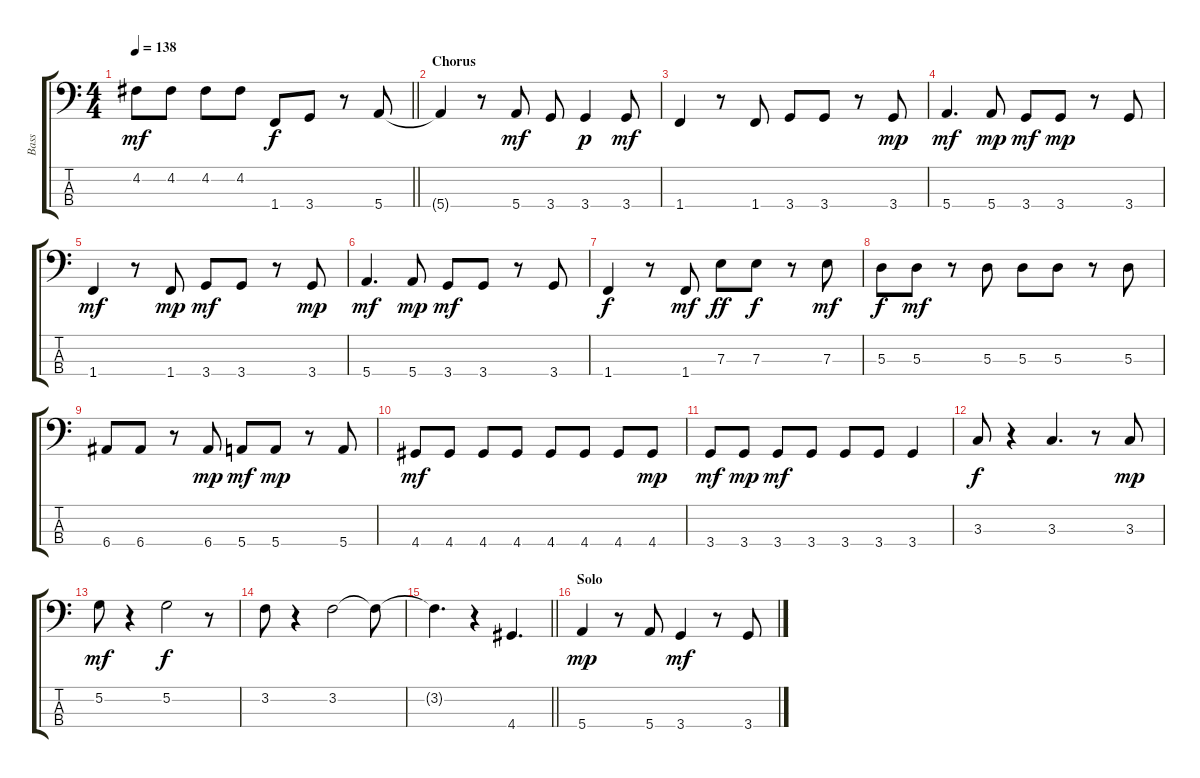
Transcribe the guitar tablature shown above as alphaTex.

\track ("Bass" "Bass") {instrument electricbassfinger}
\staff {score tabs}
\tuning (G2 D2 A1 E1) {hide}
\ts (4 4)
\tempo 138
\clef f4
\barLineRight lightlight
\ks c
4.2.8{dy mf} 4.2.8 4.2.8 4.2.8 1.4.8{dy f} 3.4.8 r.8 5.4.8 |
\section ("" "Chorus")
5.4{t}.4 r.8 5.4.8{dy mf} 3.4.8 3.4.4{dy p} 3.4.8{dy mf} |
1.4.4 r.8 1.4.8 3.4.8 3.4.8 r.8 3.4.8{dy mp} |
5.4.4{d dy mf} 5.4.8{dy mp} 3.4.8{dy mf} 3.4.8{dy mp} r.8 3.4.8 |
1.4.4{dy mf} r.8 1.4.8{dy mp} 3.4.8{dy mf} 3.4.8 r.8 3.4.8{dy mp} |
5.4.4{d dy mf} 5.4.8{dy mp} 3.4.8{dy mf} 3.4.8 r.8 3.4.8 |
1.4.4{dy f} r.8 1.4.8{dy mf} 7.3.8{dy ff} 7.3.8{dy f} r.8 7.3.8{dy mf} |
5.3.8{dy f} 5.3.8{dy mf} r.8 5.3.8 5.3.8 5.3.8 r.8 5.3.8 |
6.4.8 6.4.8 r.8 6.4.8{dy mp} 5.4.8{dy mf} 5.4.8{dy mp} r.8 5.4.8 |
4.4.8{dy mf} 4.4.8 4.4.8 4.4.8 4.4.8 4.4.8 4.4.8 4.4.8{dy mp} |
3.4.8{dy mf} 3.4.8{dy mp} 3.4.8{dy mf} 3.4.8 3.4.8 3.4.8 3.4.4 |
3.3.8{dy f} r.4 3.3.4{d} r.8 3.3.8{dy mp} |
5.2.8{dy mf} r.4 5.2.2{dy f} r.8 |
3.2.8 r.4 3.2.2 3.2{t}.8 |
\barLineRight lightlight
3.2{t}.4{d} r.4 4.4.4{d} |
\section ("" "Solo")
5.4.4{dy mp} r.8 5.4.8 3.4.4{dy mf} r.8 3.4.8
